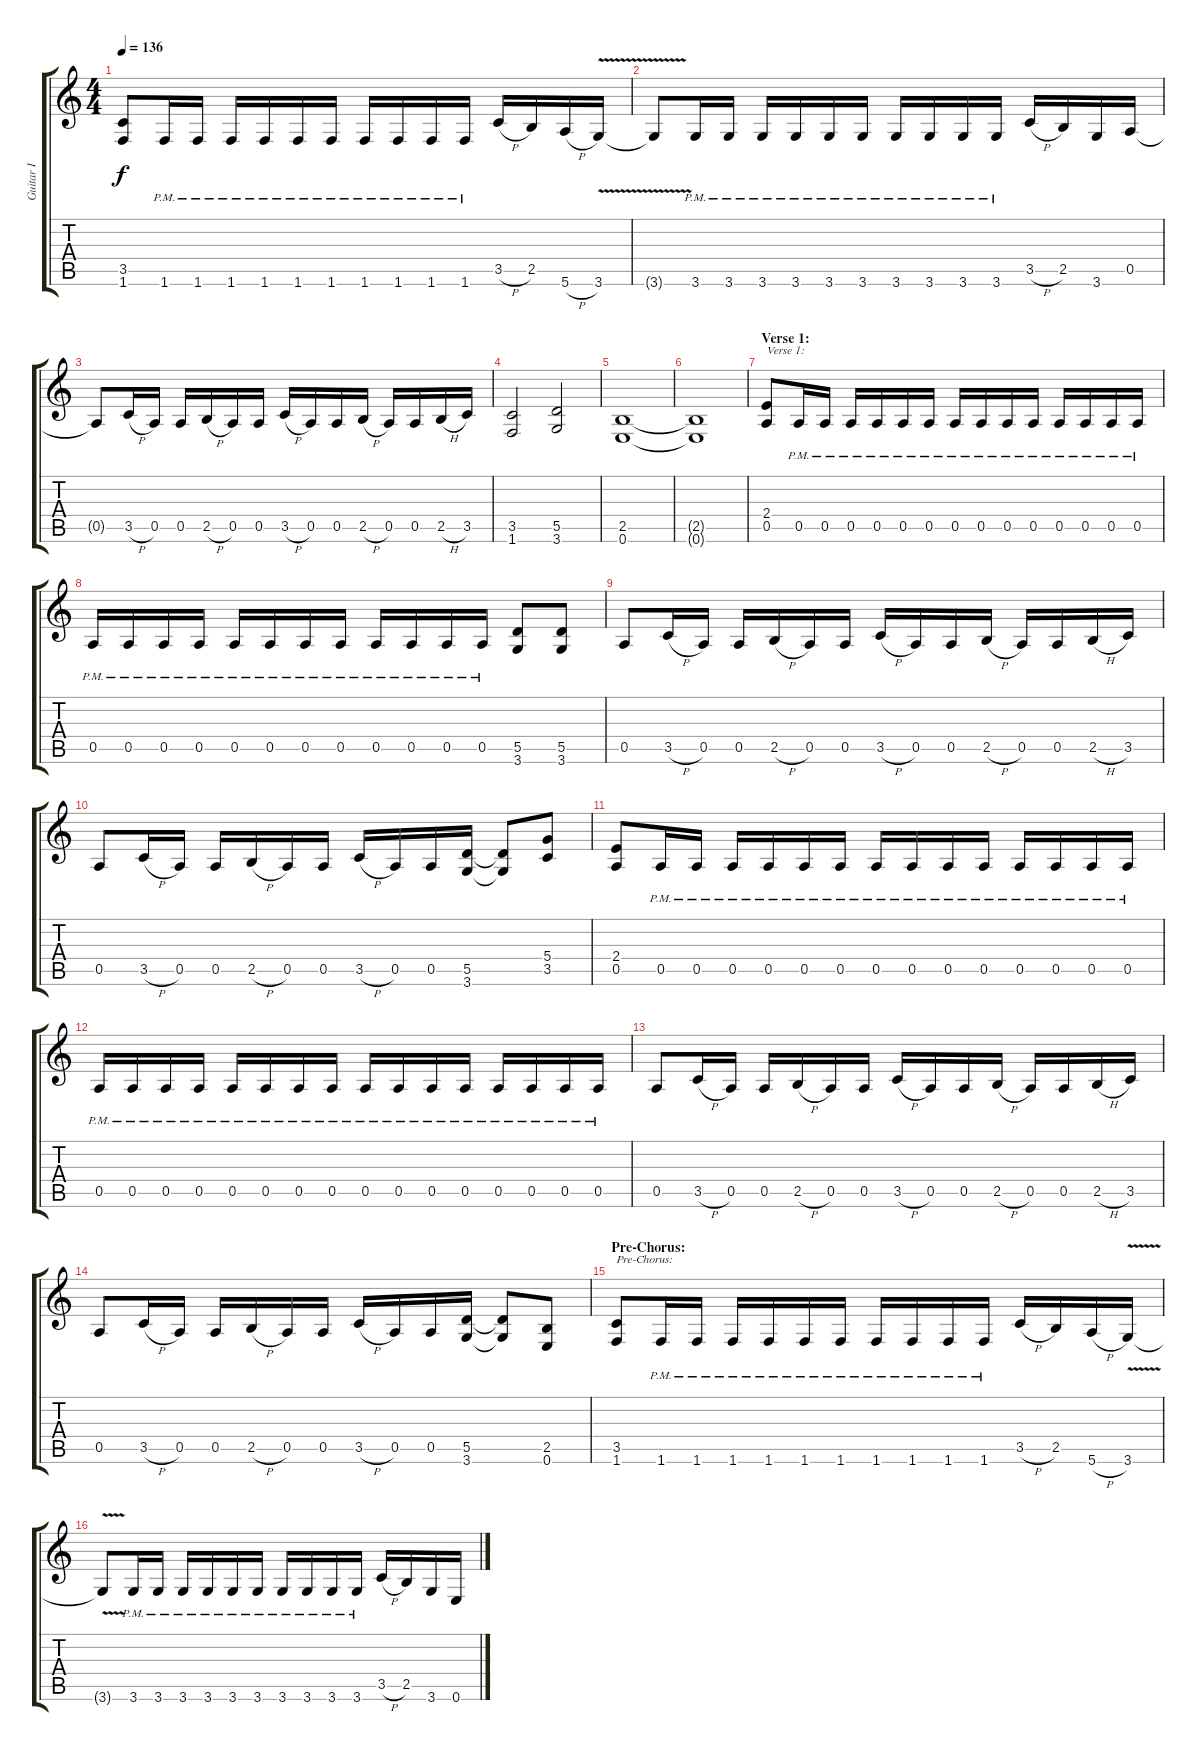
\track ("Guitar I" "Guitar I") {instrument distortionguitar}
\staff {score tabs}
\tuning (E4 B3 G3 D3 A2 E2) {hide}
\ts (4 4)
\tempo 136
\clef g2
\ks c
(3.5 1.6).8{dy f} 1.6{pm}.16 1.6{pm}.16 1.6{pm}.16 1.6{pm}.16 1.6{pm}.16 1.6{pm}.16 1.6{pm}.16 1.6{pm}.16 1.6{pm}.16 1.6{pm}.16 3.5{h}.16 2.5.16 5.6{h}.16 3.6{v}.16 |
3.6{t}.8 3.6{pm}.16 3.6{pm}.16 3.6{pm}.16 3.6{pm}.16 3.6{pm}.16 3.6{pm}.16 3.6{pm}.16 3.6{pm}.16 3.6{pm}.16 3.6{pm}.16 3.5{h}.16 2.5.16 3.6.16 0.5.16 |
0.5{t}.8 3.5{h}.16 0.5.16 0.5.16 2.5{h}.16 0.5.16 0.5.16 3.5{h}.16 0.5.16 0.5.16 2.5{h}.16 0.5.16 0.5.16 2.5{h}.16 3.5.16 |
(3.5 1.6).2 (5.5 3.6).2 |
(2.5 0.6).1 |
(2.5{t} 0.6{t}).1 |
\section ("" "Verse 1:")
(2.4 0.5).8{txt "Verse 1:"} 0.5{pm}.16 0.5{pm}.16 0.5{pm}.16 0.5{pm}.16 0.5{pm}.16 0.5{pm}.16 0.5{pm}.16 0.5{pm}.16 0.5{pm}.16 0.5{pm}.16 0.5{pm}.16 0.5{pm}.16 0.5{pm}.16 0.5{pm}.16 |
0.5{pm}.16 0.5{pm}.16 0.5{pm}.16 0.5{pm}.16 0.5{pm}.16 0.5{pm}.16 0.5{pm}.16 0.5{pm}.16 0.5{pm}.16 0.5{pm}.16 0.5{pm}.16 0.5{pm}.16 (5.5 3.6).8 (5.5 3.6).8 |
0.5.8 3.5{h}.16 0.5.16 0.5.16 2.5{h}.16 0.5.16 0.5.16 3.5{h}.16 0.5.16 0.5.16 2.5{h}.16 0.5.16 0.5.16 2.5{h}.16 3.5.16 |
0.5.8 3.5{h}.16 0.5.16 0.5.16 2.5{h}.16 0.5.16 0.5.16 3.5{h}.16 0.5.16 0.5.16 (5.5 3.6).16 (5.5{t} 3.6{t}).8 (5.4 3.5).8 |
(2.4 0.5).8 0.5{pm}.16 0.5{pm}.16 0.5{pm}.16 0.5{pm}.16 0.5{pm}.16 0.5{pm}.16 0.5{pm}.16 0.5{pm}.16 0.5{pm}.16 0.5{pm}.16 0.5{pm}.16 0.5{pm}.16 0.5{pm}.16 0.5{pm}.16 |
0.5{pm}.16 0.5{pm}.16 0.5{pm}.16 0.5{pm}.16 0.5{pm}.16 0.5{pm}.16 0.5{pm}.16 0.5{pm}.16 0.5{pm}.16 0.5{pm}.16 0.5{pm}.16 0.5{pm}.16 0.5{pm}.16 0.5{pm}.16 0.5{pm}.16 0.5{pm}.16 |
0.5.8 3.5{h}.16 0.5.16 0.5.16 2.5{h}.16 0.5.16 0.5.16 3.5{h}.16 0.5.16 0.5.16 2.5{h}.16 0.5.16 0.5.16 2.5{h}.16 3.5.16 |
0.5.8 3.5{h}.16 0.5.16 0.5.16 2.5{h}.16 0.5.16 0.5.16 3.5{h}.16 0.5.16 0.5.16 (5.5 3.6).16 (5.5{t} 3.6{t}).8 (2.5 0.6).8 |
\section ("" "Pre-Chorus:")
(3.5 1.6).8{txt "Pre-Chorus:"} 1.6{pm}.16 1.6{pm}.16 1.6{pm}.16 1.6{pm}.16 1.6{pm}.16 1.6{pm}.16 1.6{pm}.16 1.6{pm}.16 1.6{pm}.16 1.6{pm}.16 3.5{h}.16 2.5.16 5.6{h}.16 3.6{v}.16 |
3.6{t}.8 3.6{pm}.16 3.6{pm}.16 3.6{pm}.16 3.6{pm}.16 3.6{pm}.16 3.6{pm}.16 3.6{pm}.16 3.6{pm}.16 3.6{pm}.16 3.6{pm}.16 3.5{h}.16 2.5.16 3.6.16 0.6.16
